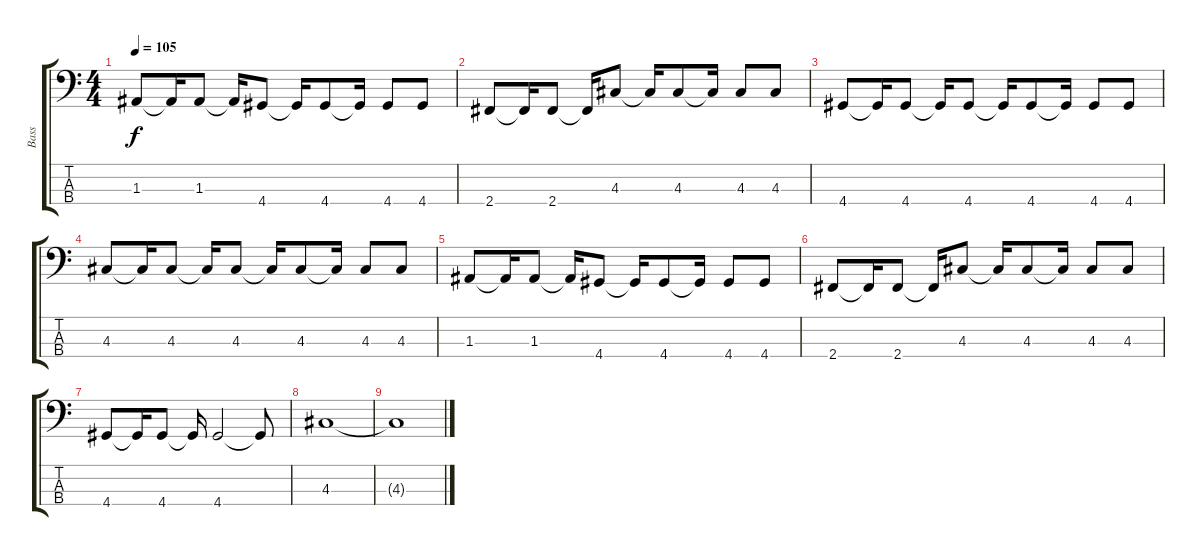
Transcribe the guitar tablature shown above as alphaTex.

\track ("Bass" "Bass") {instrument electricbasspick}
\staff {score tabs}
\tuning (G2 D2 A1 E1) {hide}
\ts (4 4)
\tempo 105
\clef f4
\ks c
1.3.8{dy f} 1.3{t}.16 1.3.8 1.3{t}.16 4.4.8 4.4{t}.16 4.4.8 4.4{t}.16 4.4.8 4.4.8 |
2.4.8 2.4{t}.16 2.4.8 2.4{t}.16 4.3.8 4.3{t}.16 4.3.8 4.3{t}.16 4.3.8 4.3.8 |
4.4.8 4.4{t}.16 4.4.8 4.4{t}.16 4.4.8 4.4{t}.16 4.4.8 4.4{t}.16 4.4.8 4.4.8 |
4.3.8 4.3{t}.16 4.3.8 4.3{t}.16 4.3.8 4.3{t}.16 4.3.8 4.3{t}.16 4.3.8 4.3.8 |
1.3.8 1.3{t}.16 1.3.8 1.3{t}.16 4.4.8 4.4{t}.16 4.4.8 4.4{t}.16 4.4.8 4.4.8 |
2.4.8 2.4{t}.16 2.4.8 2.4{t}.16 4.3.8 4.3{t}.16 4.3.8 4.3{t}.16 4.3.8 4.3.8 |
4.4.8 4.4{t}.16 4.4.8 4.4{t}.16 4.4.2 4.4{t}.8 |
4.3.1{volume 3} |
4.3{t}.1
